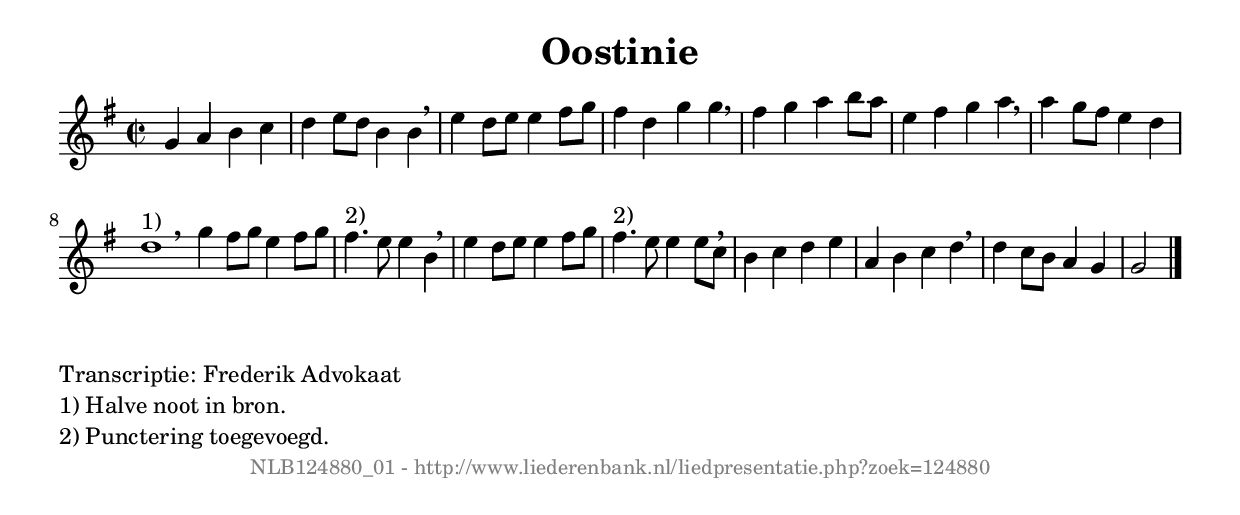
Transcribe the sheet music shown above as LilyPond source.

%
% produced by wce2krn 1.64 (7 June 2014)
%
\version"2.16"
#(append! paper-alist '(("long" . (cons (* 210 mm) (* 2000 mm)))))
#(set-default-paper-size "long")
sb = {\breathe}
mBreak = {\breathe }
bBreak = {\breathe }
x = {\once\override NoteHead #'style = #'cross }
gl=\glissando
itime={\override Staff.TimeSignature #'stencil = ##f }
ficta = {\once\set suggestAccidentals = ##t}
fine = {\once\override Score.RehearsalMark #'self-alignment-X = #1 \mark \markup {\italic{Fine}}}
dc = {\once\override Score.RehearsalMark #'self-alignment-X = #1 \mark \markup {\italic{D.C.}}}
dcf = {\once\override Score.RehearsalMark #'self-alignment-X = #1 \mark \markup {\italic{D.C. al Fine}}}
dcc = {\once\override Score.RehearsalMark #'self-alignment-X = #1 \mark \markup {\italic{D.C. al Coda}}}
ds = {\once\override Score.RehearsalMark #'self-alignment-X = #1 \mark \markup {\italic{D.S.}}}
dsf = {\once\override Score.RehearsalMark #'self-alignment-X = #1 \mark \markup {\italic{D.S. al Fine}}}
dsc = {\once\override Score.RehearsalMark #'self-alignment-X = #1 \mark \markup {\italic{D.S. al Coda}}}
pv = {\set Score.repeatCommands = #'((volta "1"))}
sv = {\set Score.repeatCommands = #'((volta "2"))}
tv = {\set Score.repeatCommands = #'((volta "3"))}
qv = {\set Score.repeatCommands = #'((volta "4"))}
xv = {\set Score.repeatCommands = #'((volta #f))}
\header{ tagline = ""
title = "Oostinie"
}
\score {{
\key g \major
\relative g'
{
\set melismaBusyProperties = #'()
\time 2/2
\tempo 4=120
\override Score.MetronomeMark #'transparent = ##t
\override Score.RehearsalMark #'break-visibility = #(vector #t #t #f)
g4 a b c d e8 d b4 b4 \sb e d8 e e4 fis8 g fis4 d g g \mBreak \bar "|"
fis4 g a b8 a e4 fis g a \sb a g8 fis e4 d d1^"1)" \bar ":|" \bBreak
g4 fis8 g e4 fis8 g fis4.^"2)" e8 e4 b \sb e d8 e e4 fis8 g fis4.^"2)" e8 e4 e8 c \mBreak \bar "|"
b4 c d e a, b c d \sb d c8 b a4 g g2 \bar "|."
 }}
 \midi { }
 \layout {
            indent = 0.0\cm
}
}
\markup { \wordwrap-string #" 
Transcriptie: Frederik Advokaat

1) Halve noot in bron.

2) Punctering toegevoegd.
"}
\markup { \vspace #0 } \markup { \with-color #grey \fill-line { \center-column { \smaller "NLB124880_01 - http://www.liederenbank.nl/liedpresentatie.php?zoek=124880" } } }
